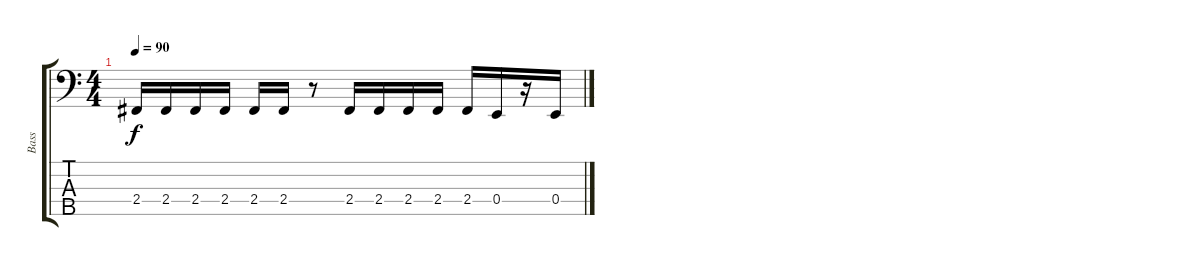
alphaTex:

\track ("Bass" "Bass") {instrument electricbassfinger}
\staff {score tabs}
\tuning (G2 D2 A1 E1 B0) {hide}
\ts (4 4)
\tempo 90
\clef f4
\ks c
2.4.16{dy f} 2.4.16 2.4.16 2.4.16 2.4.16 2.4.16 r.8 2.4.16 2.4.16 2.4.16 2.4.16 2.4.16 0.4.16 r.16 0.4.16
